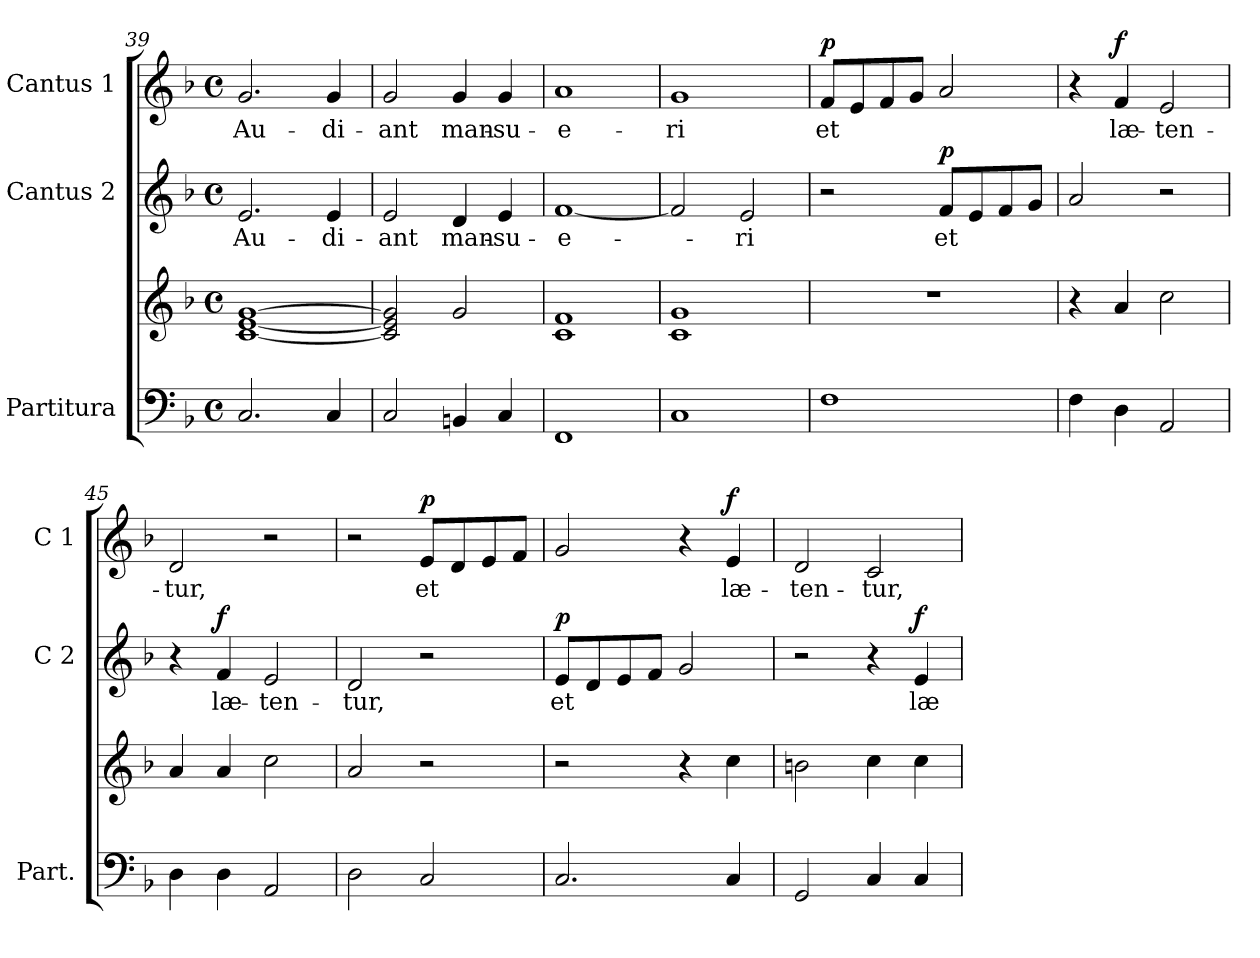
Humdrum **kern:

**kern	**kern	**kern	**text	**dynam	**kern	**text	**dynam
*part3	*part3	*part2	*part2	*part2	*part1	*part1	*part1
*staff4	*staff3	*staff2	*staff2	*staff2	*staff1	*staff1	*staff1
*I"Partitura	*	*I"Cantus 2	*	*	*I"Cantus 1	*	*
*I'Part.	*	*I'C 2	*	*	*I'C 1	*	*
*clefF4	*clefG2	*clefG2	*	*	*clefG2	*	*
*k[b-]	*k[b-]	*k[b-]	*	*	*k[b-]	*	*
*F:	*F:	*F:	*	*	*F:	*	*
*M4/4	*M4/4	*M4/4	*	*	*M4/4	*	*
*met(c)	*met(c)	*met(c)	*	*	*met(c)	*	*
=39	=39	=39	=39	=39	=39	=39	=39
!	!	!	!LO:LY:b	!	!	!	!
!	!	!	!	!	!	!LO:LY:b	!
2.C/	[1c! [1e! [1g!	2.e/	Au-	.	2.g/	Au-	.
!	!	!	!LO:LY:b	!	!	!	!
!	!	!	!	!	!	!LO:LY:b	!
4C/	.	4e/	-di-	.	4g/	-di-	.
=40	=40	=40	=40	=40	=40	=40	=40
!	!	!	!LO:LY:b	!	!	!	!
!	!	!	!	!	!	!LO:LY:b	!
2C/	2c!/] 2e!/] 2g!/]	2e/	-ant	.	2g/	-ant	.
!	!	!	!LO:LY:b	!	!	!	!
!	!	!	!	!	!	!LO:LY:b	!
4BBn/	2g!/	4d/	man-	.	4g/	man-	.
!	!	!	!LO:LY:b	!	!	!	!
!	!	!	!	!	!	!LO:LY:b	!
4C/	.	4e/	-su-	.	4g/	-su-	.
=41	=41	=41	=41	=41	=41	=41	=41
!	!	!	!LO:LY:b	!	!	!	!
!	!	!	!	!	!	!LO:LY:b	!
1FF	1c! 1f!	[1f	-e-	.	1a	-e-	.
=42	=42	=42	=42	=42	=42	=42	=42
!	!	!	!	!	!	!LO:LY:b	!
1C	1c! 1g!	2f/]	.	.	1g	-ri	.
!	!	!	!LO:LY:b	!	!	!	!
.	.	2e/	-ri	.	.	.	.
=43	=43	=43	=43	=43	=43	=43	=43
!	!	!	!	!	!	!LO:LY:b	!LO:DY:a
1F	1r	2r	.	.	8f/L	et	p
.	.	.	.	.	8e/	.	.
.	.	.	.	.	8f/	.	.
.	.	.	.	.	8g/J	.	.
!	!	!	!LO:LY:b	!LO:DY:a	!	!	!
.	.	8f/L	et	p	2a/	.	.
.	.	8e/	.	.	.	.	.
.	.	8f/	.	.	.	.	.
.	.	8g/J	.	.	.	.	.
=44	=44	=44	=44	=44	=44	=44	=44
4F\	4r	2a/	.	.	4r	.	.
!	!	!	!	!	!	!LO:LY:b	!LO:DY:a
4D\	4a!/	.	.	.	4f/	læ-	f
!	!	!	!	!	!	!LO:LY:b	!
2AA/	2cc!\	2r	.	.	2e/	-ten-	.
=45	=45	=45	=45	=45	=45	=45	=45
!	!	!	!	!	!	!LO:LY:b	!
4D\	4a!/	4r	.	.	2d/	-tur,	.
!	!	!	!LO:LY:b	!LO:DY:a	!	!	!
4D\	4a!/	4f/	læ-	f	.	.	.
!	!	!	!LO:LY:b	!	!	!	!
2AA/	2cc!\	2e/	-ten-	.	2r	.	.
!!LO:LB:g=z
=46	=46	=46	=46	=46	=46	=46	=46
!	!	!	!LO:LY:b	!	!	!	!
2D\	2a!/	2d/	-tur,	.	2r	.	.
!	!	!	!	!	!	!LO:LY:b	!LO:DY:a
2C/	2r	2r	.	.	8e/L	et	p
.	.	.	.	.	8d/	.	.
.	.	.	.	.	8e/	.	.
.	.	.	.	.	8f/J	.	.
=47	=47	=47	=47	=47	=47	=47	=47
!	!	!	!LO:LY:b	!LO:DY:a	!	!	!
2.C/	2r	8e/L	et	p	2g/	.	.
.	.	8d/	.	.	.	.	.
.	.	8e/	.	.	.	.	.
.	.	8f/J	.	.	.	.	.
.	4r	2g/	.	.	4r	.	.
!	!	!	!	!	!	!LO:LY:b	!LO:DY:a
4C/	4cc!\	.	.	.	4e/	læ-	f
=48	=48	=48	=48	=48	=48	=48	=48
!	!	!	!	!	!	!LO:LY:b	!
2GG/	2bn!\	2r	.	.	2d/	-ten-	.
!	!	!	!	!	!	!LO:LY:b	!
4C/	4cc!\	4r	.	.	2c/	-tur,	.
!	!	!	!LO:LY:b	!LO:DY:a	!	!	!
4C/	4cc!\	4e/	læ-	f	.	.	.
=	=	=	=	=	=	=	=
*-	*-	*-	*-	*-	*-	*-	*-
